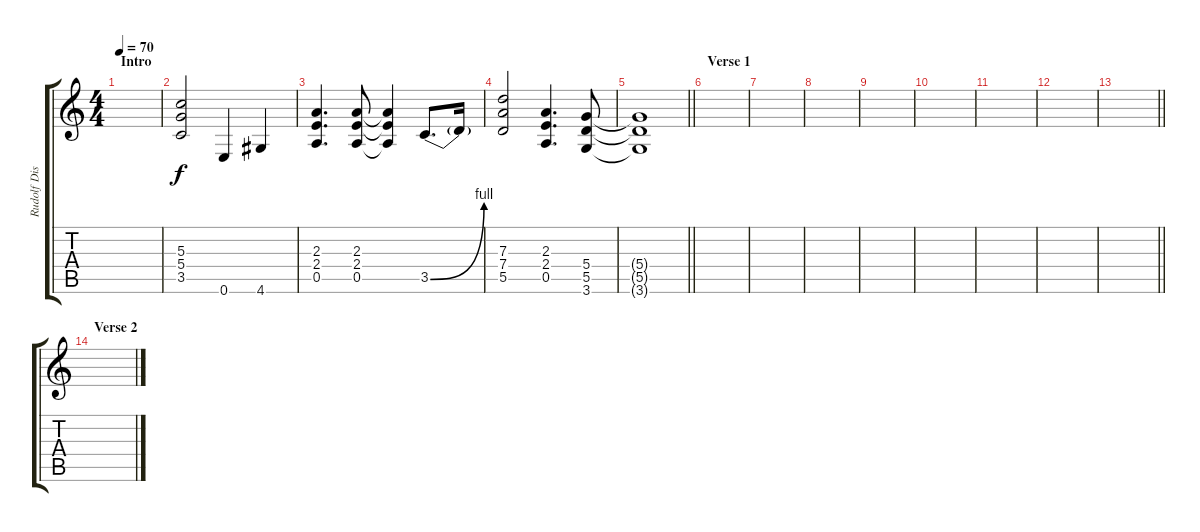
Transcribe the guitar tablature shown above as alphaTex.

\track ("Rudolf Dist" "Rudolf Dis") {instrument distortionguitar}
\staff {score tabs}
\tuning (E4 B3 G3 D3 A2 E2) {hide}
\ts (4 4)
\section ("" "Intro")
\tempo 70
\clef g2
\ks c
|
(5.3 5.4 3.5).2 0.6.4 4.6.4 |
(2.3 2.4 0.5).4{d} (2.3 2.4 0.5).8 (2.3{t} 2.4{t} 0.5{t}).4 3.5{be (bend 0 0 60 4)}.8{d} 3.5{t}.16 |
(7.3 7.4 5.5).2 (2.3 2.4 0.5).4{d} (5.4 5.5 3.6).8 |
\barLineRight lightlight
(5.4{t} 5.5{t} 3.6{t}).1 |
\section ("" "Verse 1")
|
|
|
|
|
|
|
\barLineRight lightlight
|
\section ("" "Verse 2")
